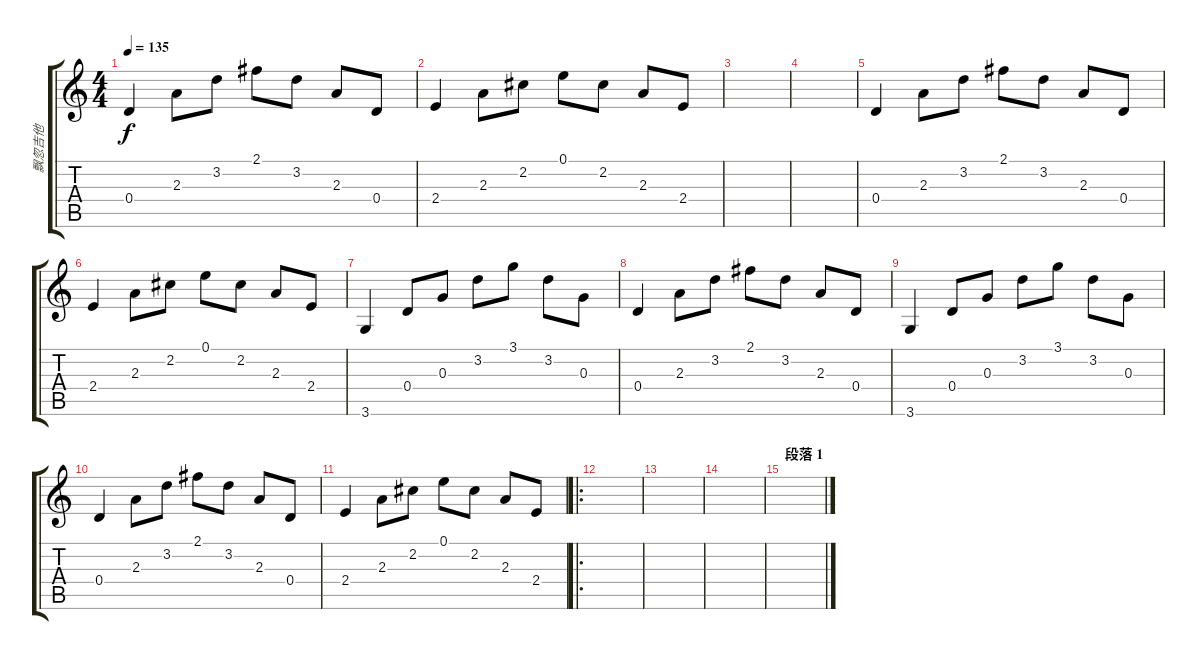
\track ("飘忽吉他" "飘忽吉他") {instrument electricguitarclean}
\staff {score tabs}
\tuning (E4 B3 G3 D3 A2 E2) {hide}
\ts (4 4)
\tempo 135
\clef g2
\ks c
0.4.4{dy f} 2.3.8 3.2.8 2.1.8 3.2.8 2.3.8 0.4.8 |
2.4.4 2.3.8 2.2.8 0.1.8 2.2.8 2.3.8 2.4.8 |
|
|
0.4.4 2.3.8 3.2.8 2.1.8 3.2.8 2.3.8 0.4.8 |
2.4.4 2.3.8 2.2.8 0.1.8 2.2.8 2.3.8 2.4.8 |
3.6.4 0.4.8 0.3.8 3.2.8 3.1.8 3.2.8 0.3.8 |
0.4.4 2.3.8 3.2.8 2.1.8 3.2.8 2.3.8 0.4.8 |
3.6.4 0.4.8 0.3.8 3.2.8 3.1.8 3.2.8 0.3.8 |
0.4.4 2.3.8 3.2.8 2.1.8 3.2.8 2.3.8 0.4.8 |
2.4.4 2.3.8 2.2.8 0.1.8 2.2.8 2.3.8 2.4.8 |
\ro
|
|
|
\section ("" "段落 1")
